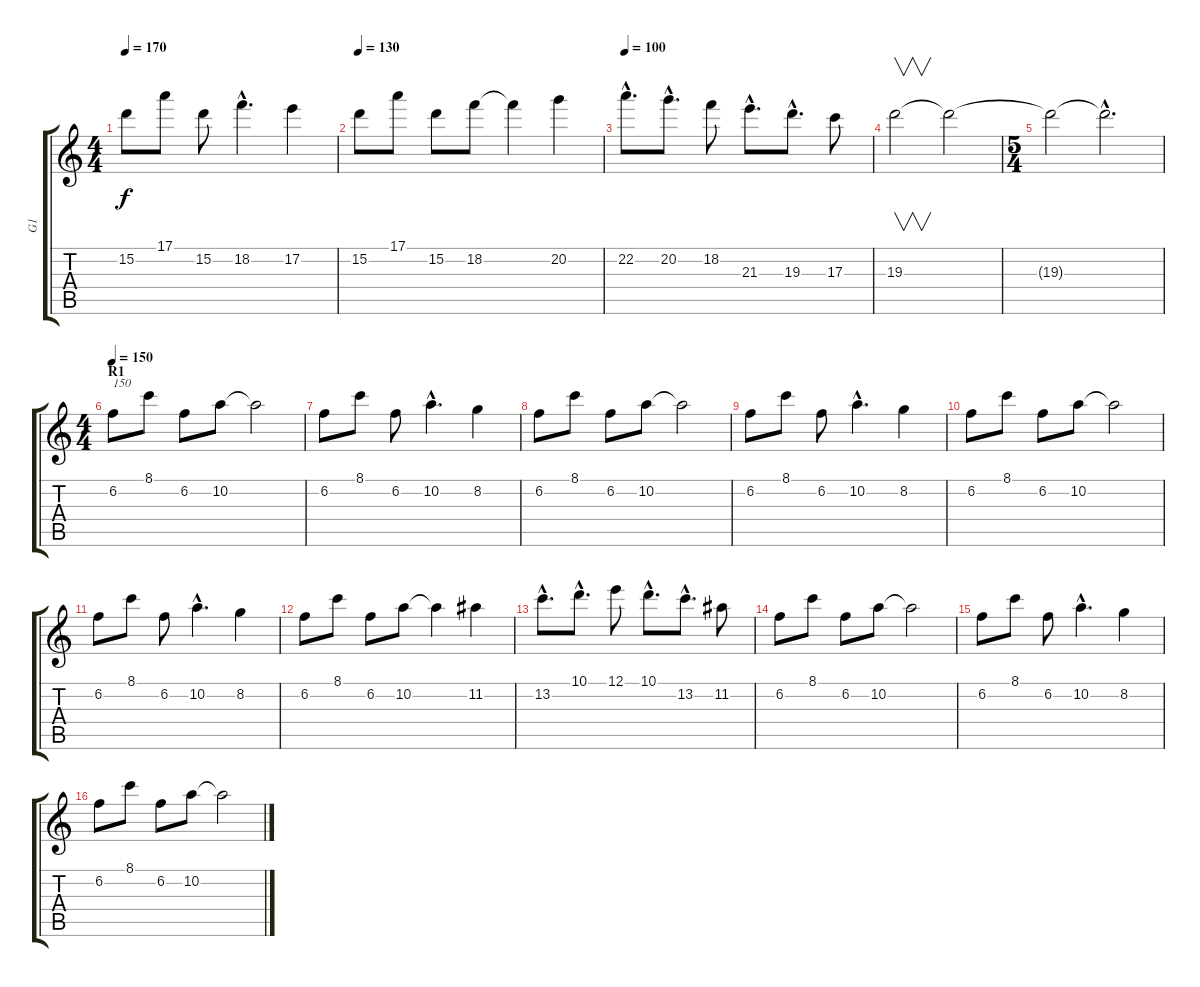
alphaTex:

\track ("G1" "G1") {instrument distortionguitar}
\staff {score tabs}
\tuning (E4 B3 G3 D3 A2 E2) {hide}
\ts (4 4)
\tempo 170
\clef g2
\ks c
15.2.8{dy f} 17.1.8 15.2.8 18.2{hac}.4{d} 17.2.4 |
\tempo 130
15.2.8 17.1.8 15.2.8 18.2.8 18.2{t}.4 20.2.4 |
\tempo 100
22.2{hac}.8{d} 20.2{hac}.8{d} 18.2.8 21.3{hac}.8{d} 19.3{hac}.8{d} 17.3.8 |
19.3.2{v volume 13} 19.3{t}.2{volume 10} |
\ts (5 4)
19.3{t}.2{volume 8} 19.3{hac t}.2{d volume 0} |
\ts (4 4)
\section ("" "R1")
\tempo 150
6.2.8{txt "150" volume 12 balance 14 instrument acousticguitarnylon} 8.1.8 6.2.8 10.2.8 10.2{t}.2 |
6.2.8 8.1.8 6.2.8 10.2{hac}.4{d} 8.2.4 |
6.2.8 8.1.8 6.2.8 10.2.8 10.2{t}.2 |
6.2.8 8.1.8 6.2.8 10.2{hac}.4{d} 8.2.4 |
6.2.8 8.1.8 6.2.8 10.2.8 10.2{t}.2 |
6.2.8 8.1.8 6.2.8 10.2{hac}.4{d} 8.2.4 |
6.2.8 8.1.8 6.2.8 10.2.8 10.2{t}.4 11.2.4 |
13.2{hac}.8{d} 10.1{hac}.8{d} 12.1.8 10.1{hac}.8{d} 13.2{hac}.8{d} 11.2.8 |
\section ("" "")
6.2.8 8.1.8 6.2.8 10.2.8 10.2{t}.2 |
6.2.8 8.1.8 6.2.8 10.2{hac}.4{d} 8.2.4 |
6.2.8 8.1.8 6.2.8 10.2.8 10.2{t}.2
